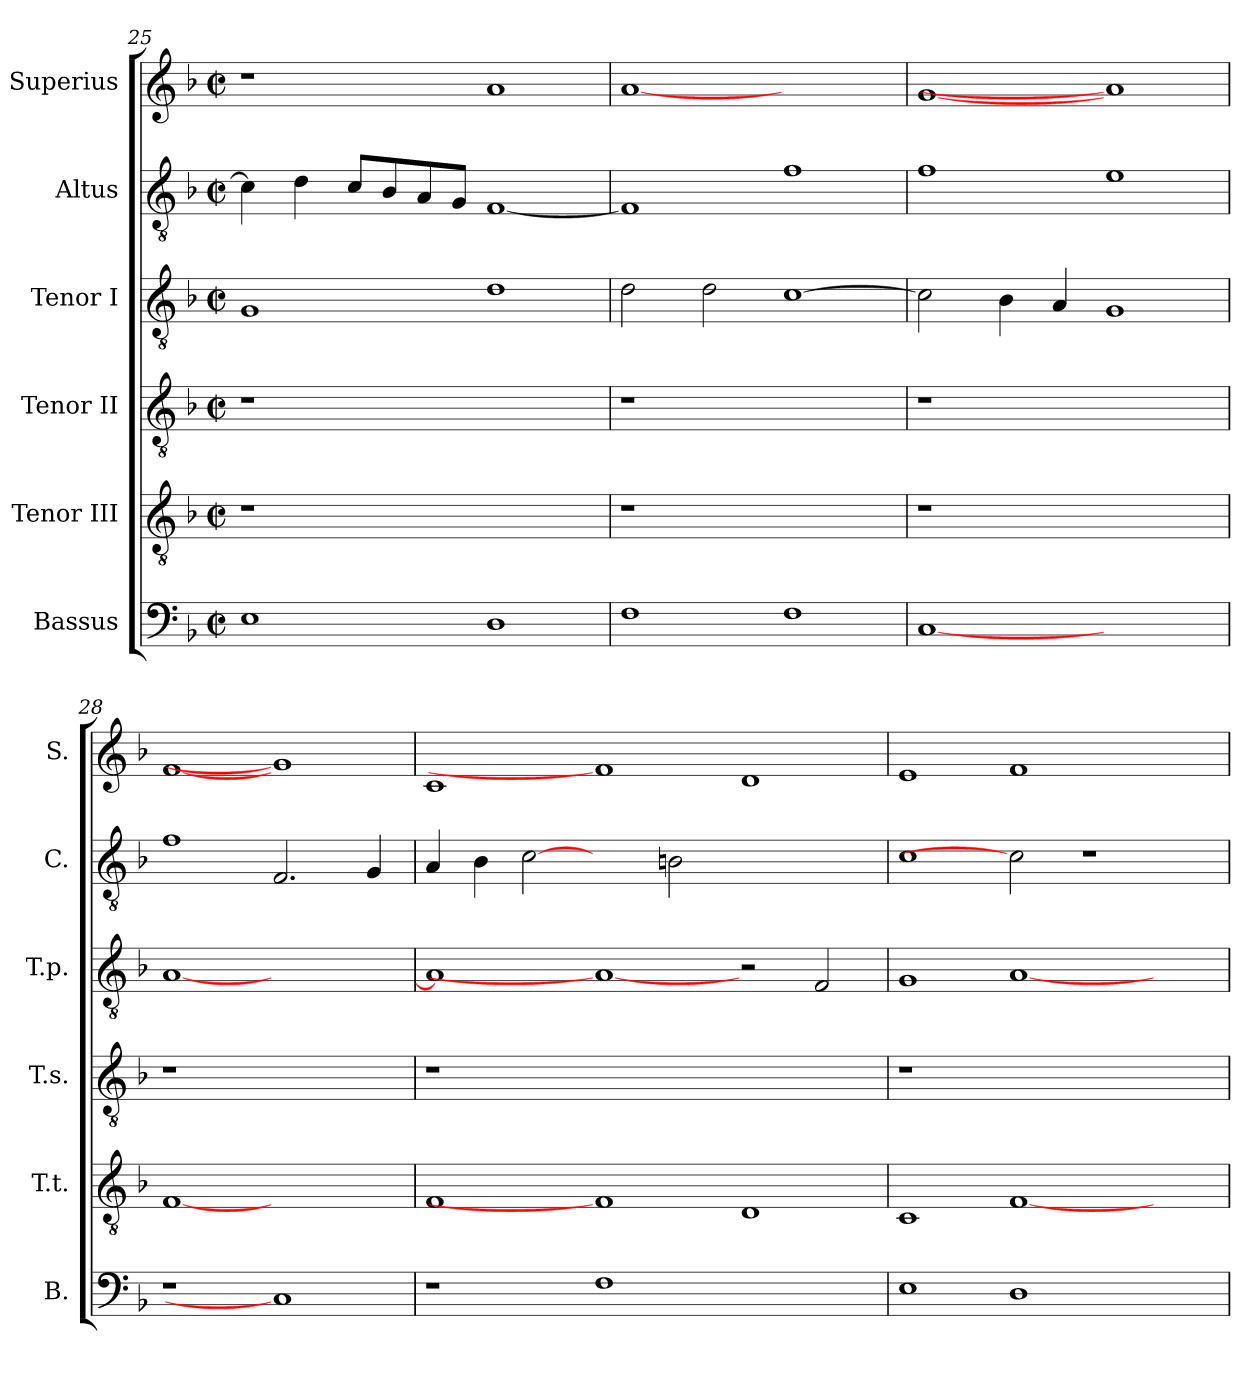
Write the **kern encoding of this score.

**kern	**kern	**kern	**kern	**kern	**kern
*part6	*part5	*part4	*part3	*part2	*part1
*staff6	*staff5	*staff4	*staff3	*staff2	*staff1
*I"Bassus	*I"Tenor III	*I"Tenor II	*I"Tenor I	*I"Altus	*I"Superius
*I'B.	*I'T.t.	*I'T.s.	*I'T.p.	*I'C.	*I'S.
!!LO:LB:g=z
*clefF4	*clefGv2	*clefGv2	*clefGv2	*clefGv2	*clefG2
*	*ITrd7c12	*ITrd7c12	*ITrd7c12	*ITrd7c12	*
*k[b-]	*k[b-]	*k[b-]	*k[b-]	*k[b-]	*k[b-]
*F:	*F:	*F:	*F:	*F:	*F:
*M2/2	*M2/2	*M2/2	*M2/2	*M2/2	*M2/2
*met(c|)	*met(c|)	*met(c|)	*met(c|)	*met(c|)	*met(c|)
=25	=25	=25	=25	=25	=25
!	!LO:N:vis=1	!LO:N:vis=1	!	!	!
1Ei	1r	1r	1GGi	4Ci\]	1r
.	.	.	.	4Di\	.
.	.	.	.	8Ci/L	.
.	.	.	.	8BB-i/	.
.	.	.	.	8AAi/	.
.	.	.	.	8GGi/J	.
1Di	1ryy	1ryy	1Di	[<1FFi	1ai
=26	=26	=26	=26	=26	=26
!	!LO:N:vis=1	!LO:N:vis=1	!	!	!
1Fi	1r	1r	2Di\	1FFi]	[1ai
.	.	.	2Di\	.	.
1Fi	1ryy	1ryy	[>1Ci	1Fi	1ryy
=27	=27	=27	=27	=27	=27
!	!LO:N:vis=1	!LO:N:vis=1	!	!	!
[1Ci	1r	1r	2Ci\]	1Fi	[1gi
.	.	.	4BB-i\	.	.
.	.	.	4AAi/	.	.
1ryy	1ryy	1ryy	1GGi	1Ei	1ai]
=28	=28	=28	=28	=28	=28
!LO:N:vis=1	!	!LO:N:vis=1	!	!	!
1r	[1FFi	1r	[<1AAi	1Fi	[1fi
1Ci]	1ryy	1ryy	1ryy	2.FFi/	1gi]
.	.	.	.	4GGi/	.
=29	=29	=29	=29	=29	=29
!	!	!LO:N:vis=1	!	!	!
1r	1FFi	1r	1AAi]	4AAi/	1ci
.	.	.	.	4BB-i\	.
.	.	.	.	[2Ci	.
1Fi	1FFi]	0ryy	1AAi_	2ryy	1fi]
.	.	.	.	2BBni\	.
1ryy	1DDi	.	2r	1ryy	1di
.	.	.	2FFi/	.	.
!!LO:PB:g=z
=30	=30	=30	=30	=30	=30
!	!	!LO:N:vis=1	!	!	!
1Ei	1CCi	1r	1GGi	1Ci	1ei
1Di	[<1FFi	1.ryy	[<1AAi	2Ci]	1fi
.	.	.	.	1r	.
2ryy	2ryy	.	2ryy	.	2ryy
=	=	=	=	=	=
*-	*-	*-	*-	*-	*-
